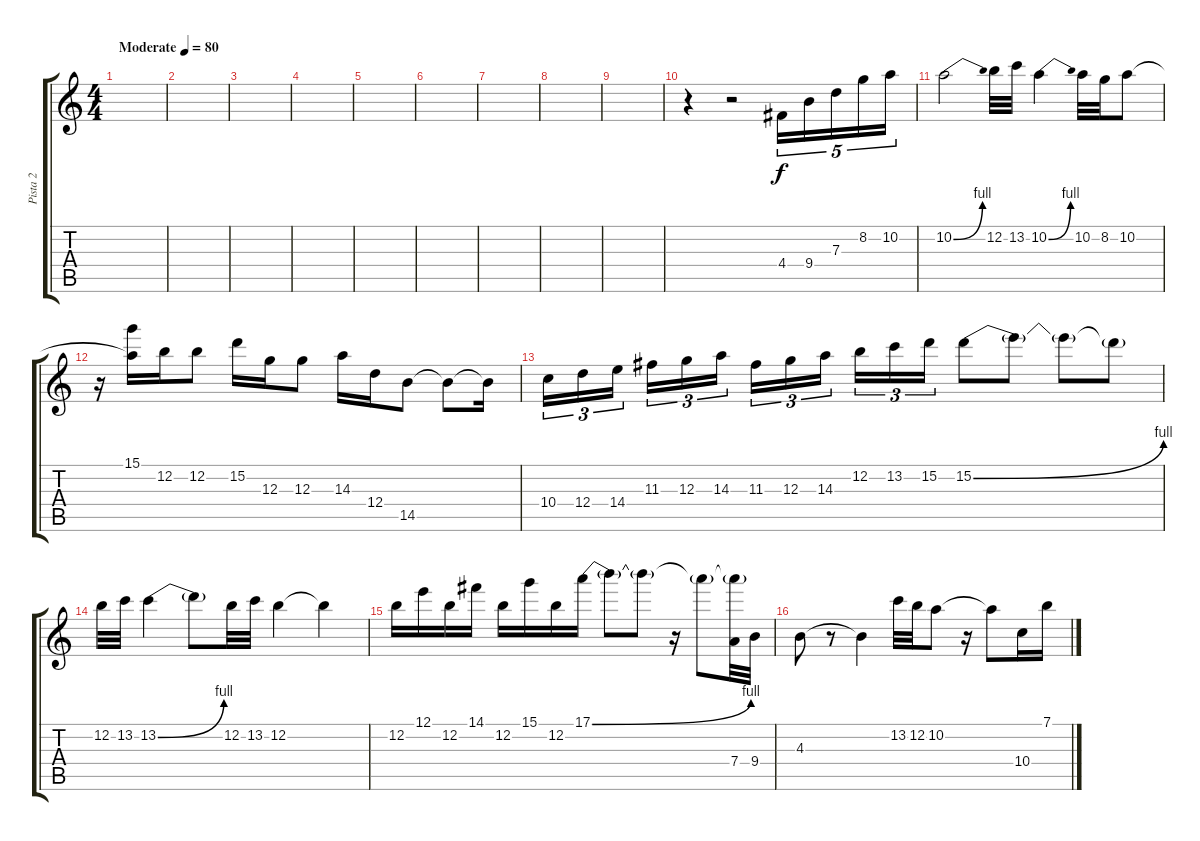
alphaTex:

\track ("Pista 2" "Pista 2") {instrument distortionguitar}
\staff {score tabs}
\tuning (E4 B3 G3 D3 A2 E2) {hide}
\ts (4 4)
\tempo (80 "Moderate")
\clef g2
\ks c
|
|
|
|
|
|
|
|
|
r.4 r.2 4.4.16{tu (5 4)} 9.4.16{tu (5 4)} 7.3.16{tu (5 4)} 8.2.16{tu (5 4)} 10.2.16{tu (5 4)} |
10.2{be (bend 0 0 60 4)}.2 12.2.32 13.2.32 10.2{be (bend 0 0 60 4)}.4 10.2.32 8.2.32 10.2.8 |
r.16 (15.1 10.2{t}).16 12.2.16 12.2.8 15.2.16 12.3.16 12.3.8 14.3.16 12.4.16 14.5.8 14.5{t}.8 14.5{t}.16 |
10.4.16{tu (3 2)} 12.4.16{tu (3 2)} 14.4.16{tu (3 2) beam splitsecondary} 11.3.16{tu (3 2)} 12.3.16{tu (3 2)} 14.3.16{tu (3 2)} 11.3.16{tu (3 2)} 12.3.16{tu (3 2)} 14.3.16{tu (3 2) beam splitsecondary} 12.2.16{tu (3 2)} 13.2.16{tu (3 2)} 15.2.16{tu (3 2)} 15.2{be (bend 0 0 60 4)}.8 15.2{t}.8 15.2{t}.8 15.2{t}.8 |
12.2.32 13.2.32 13.2{be (bend 0 0 60 4)}.4 13.2{t}.8 12.2.32 13.2.32 12.2.4 12.2{t}.4 |
12.2.16 12.1.16 12.2.16 14.1.16 12.2.16 15.1.16 12.2.16 17.1{be (bend 0 0 60 4)}.16 17.1{t}.8 17.1{t}.8 r.16 17.1{t}.8 (17.1{t} 7.4).32 9.4.32 |
4.3.8 r.8 4.3{t}.4 13.2.32 12.2.32 10.2.8 r.16 10.2{t}.8 10.4.16 7.1.16
